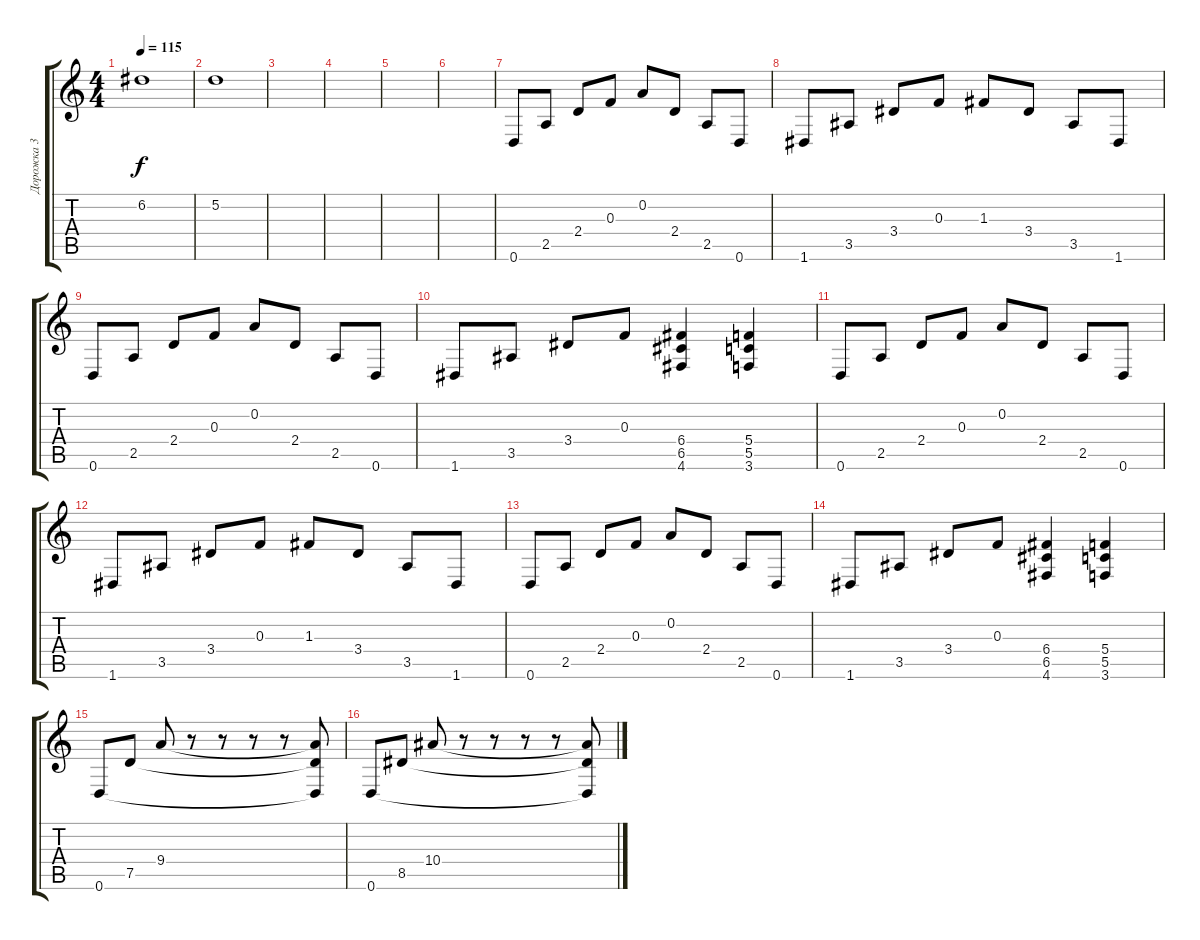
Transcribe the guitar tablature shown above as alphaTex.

\track ("Дорожка 3" "Дорожка 3") {instrument distortionguitar}
\staff {score tabs}
\tuning (D4 A3 F3 C3 G2 D2) {hide}
\ts (4 4)
\tempo 115
\clef g2
\ks c
6.2.1{dy f} |
5.2.1 |
|
|
|
|
0.6.8 2.5.8 2.4.8 0.3.8 0.2.8 2.4.8 2.5.8 0.6.8 |
1.6.8 3.5.8 3.4.8 0.3.8 1.3.8 3.4.8 3.5.8 1.6.8 |
0.6.8 2.5.8 2.4.8 0.3.8 0.2.8 2.4.8 2.5.8 0.6.8 |
1.6.8 3.5.8 3.4.8 0.3.8 (6.4 6.5 4.6).4 (5.4 5.5 3.6).4 |
0.6.8 2.5.8 2.4.8 0.3.8 0.2.8 2.4.8 2.5.8 0.6.8 |
1.6.8 3.5.8 3.4.8 0.3.8 1.3.8 3.4.8 3.5.8 1.6.8 |
0.6.8 2.5.8 2.4.8 0.3.8 0.2.8 2.4.8 2.5.8 0.6.8 |
1.6.8 3.5.8 3.4.8 0.3.8 (6.4 6.5 4.6).4 (5.4 5.5 3.6).4 |
0.6.8 7.5.8 9.4.8 r.8 r.8 r.8 r.8 (9.4{t} 7.5{t} 0.6{t}).8 |
0.6.8 8.5.8 10.4.8 r.8 r.8 r.8 r.8 (10.4{t} 8.5{t} 0.6{t}).8
